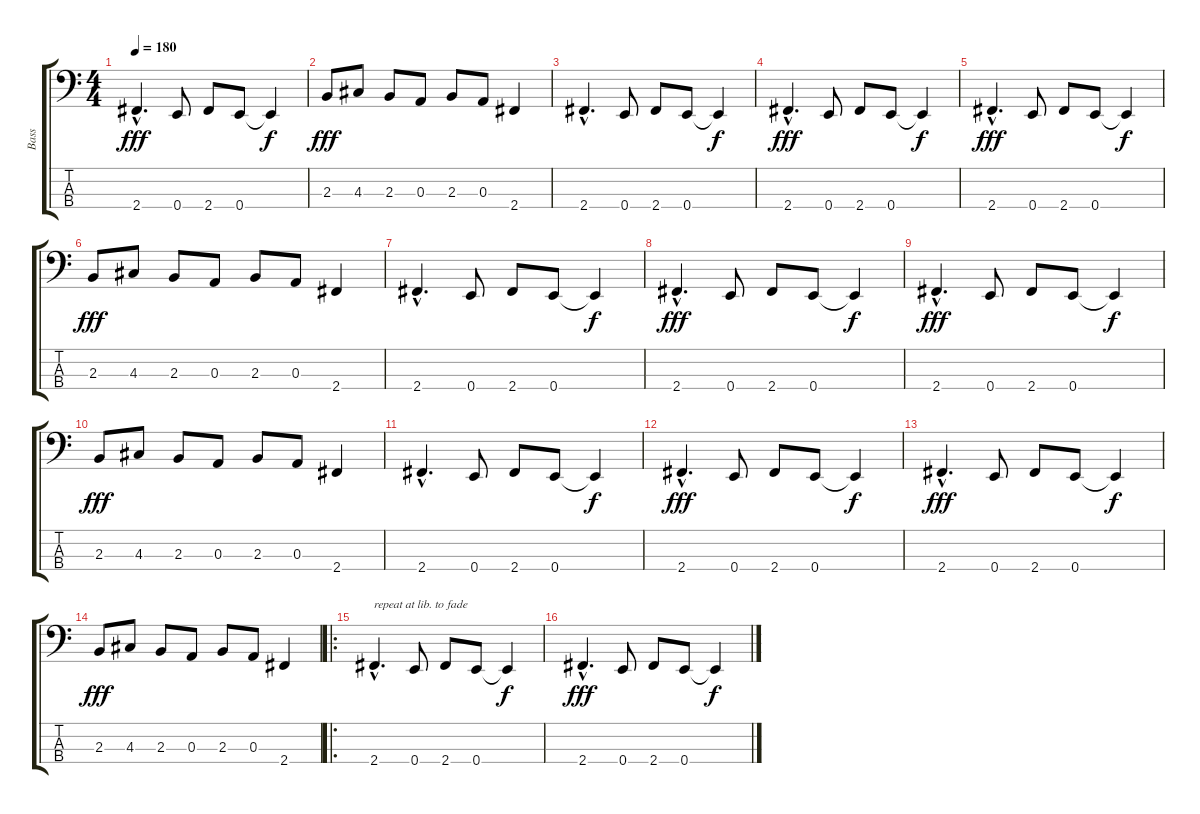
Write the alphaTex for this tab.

\track ("Bass" "Bass") {instrument electricbassfinger}
\staff {score tabs}
\tuning (G2 D2 A1 E1) {hide}
\ts (4 4)
\tempo 180
\clef f4
\ks c
2.4{hac}.4{d dy fff} 0.4.8 2.4.8 0.4.8 0.4{t}.4{dy f} |
2.3.8{dy fff} 4.3.8 2.3.8 0.3.8 2.3.8 0.3.8 2.4.4 |
2.4{hac}.4{d} 0.4.8 2.4.8 0.4.8 0.4{t}.4{dy f} |
2.4{hac}.4{d dy fff} 0.4.8 2.4.8 0.4.8 0.4{t}.4{dy f} |
2.4{hac}.4{d dy fff} 0.4.8 2.4.8 0.4.8 0.4{t}.4{dy f} |
2.3.8{dy fff} 4.3.8 2.3.8 0.3.8 2.3.8 0.3.8 2.4.4 |
2.4{hac}.4{d} 0.4.8 2.4.8 0.4.8 0.4{t}.4{dy f} |
2.4{hac}.4{d dy fff} 0.4.8 2.4.8 0.4.8 0.4{t}.4{dy f} |
2.4{hac}.4{d dy fff} 0.4.8 2.4.8 0.4.8 0.4{t}.4{dy f} |
2.3.8{dy fff} 4.3.8 2.3.8 0.3.8 2.3.8 0.3.8 2.4.4 |
2.4{hac}.4{d} 0.4.8 2.4.8 0.4.8 0.4{t}.4{dy f} |
2.4{hac}.4{d dy fff} 0.4.8 2.4.8 0.4.8 0.4{t}.4{dy f} |
2.4{hac}.4{d dy fff} 0.4.8 2.4.8 0.4.8 0.4{t}.4{dy f} |
2.3.8{dy fff} 4.3.8 2.3.8 0.3.8 2.3.8 0.3.8 2.4.4 |
\ro
2.4{hac}.4{d txt "repeat at lib. to fade"} 0.4.8 2.4.8 0.4.8 0.4{t}.4{dy f} |
2.4{hac}.4{d dy fff} 0.4.8 2.4.8 0.4.8 0.4{t}.4{dy f}
